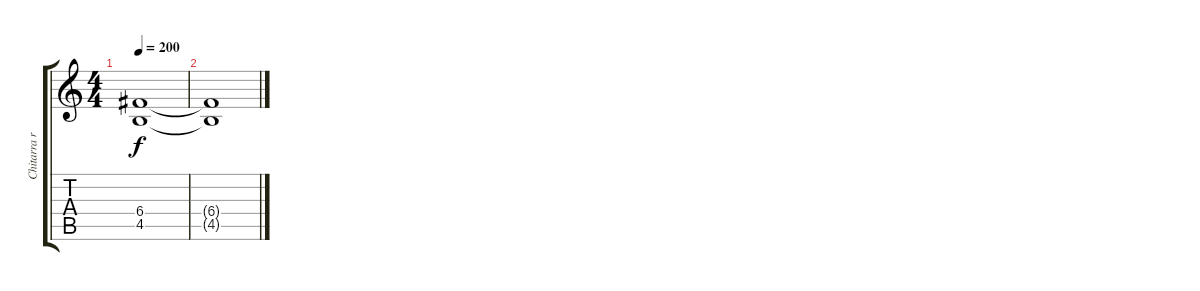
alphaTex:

\track ("Chitarra ritm" "Chitarra r") {instrument overdrivenguitar}
\staff {score tabs}
\tuning (D4 A3 F3 C3 G2 D2) {hide}
\ts (4 4)
\tempo 200
\clef g2
\ks c
(6.4{t} 4.5{t}).1{dy f} |
(6.4{t} 4.5{t}).1
